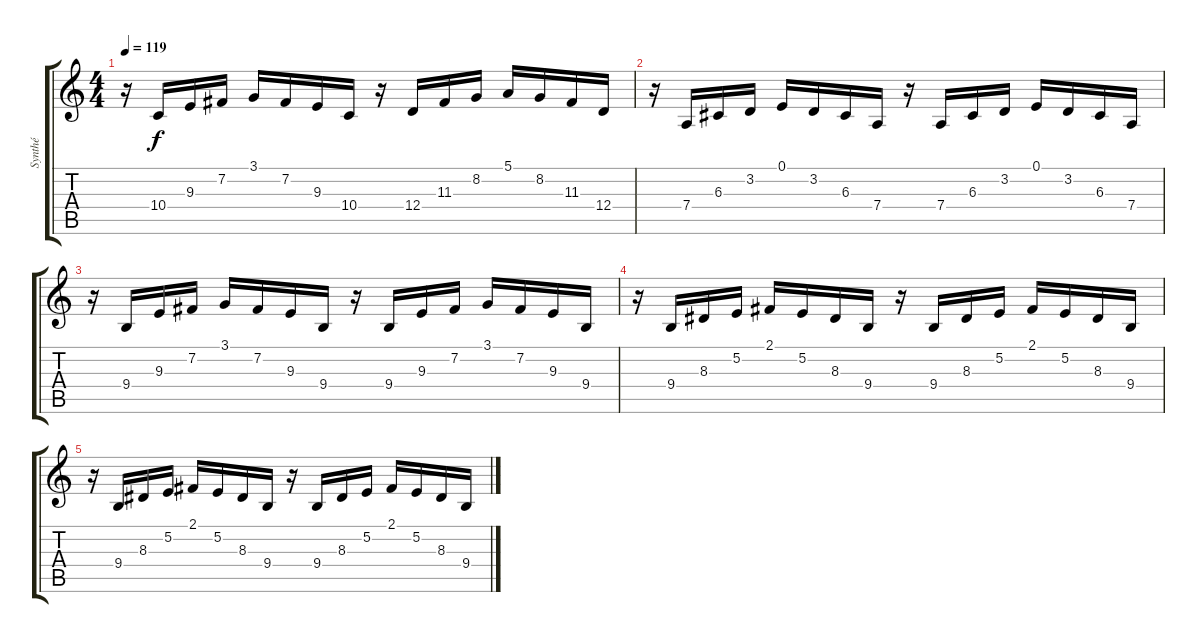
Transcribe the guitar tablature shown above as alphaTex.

\track ("Synthé" "Synthé") {instrument tremolostrings}
\staff {score tabs}
\tuning (E4 B3 G3 D3 A2 E2) {hide}
\ts (4 4)
\tempo 119
\clef g2
\ks c
r.16{dy f} 10.4.16 9.3.16 7.2.16 3.1.16 7.2.16 9.3.16 10.4.16 r.16 12.4.16 11.3.16 8.2.16 5.1.16 8.2.16 11.3.16 12.4.16 |
r.16 7.4.16 6.3.16 3.2.16 0.1.16 3.2.16 6.3.16 7.4.16 r.16 7.4.16 6.3.16 3.2.16 0.1.16 3.2.16 6.3.16 7.4.16 |
r.16 9.4.16 9.3.16 7.2.16 3.1.16 7.2.16 9.3.16 9.4.16 r.16 9.4.16 9.3.16 7.2.16 3.1.16 7.2.16 9.3.16 9.4.16 |
r.16 9.4.16 8.3.16 5.2.16 2.1.16 5.2.16 8.3.16 9.4.16 r.16 9.4.16 8.3.16 5.2.16 2.1.16 5.2.16 8.3.16 9.4.16 |
r.16 9.4.16 8.3.16 5.2.16 2.1.16 5.2.16 8.3.16 9.4.16 r.16 9.4.16 8.3.16 5.2.16 2.1.16 5.2.16 8.3.16 9.4.16
